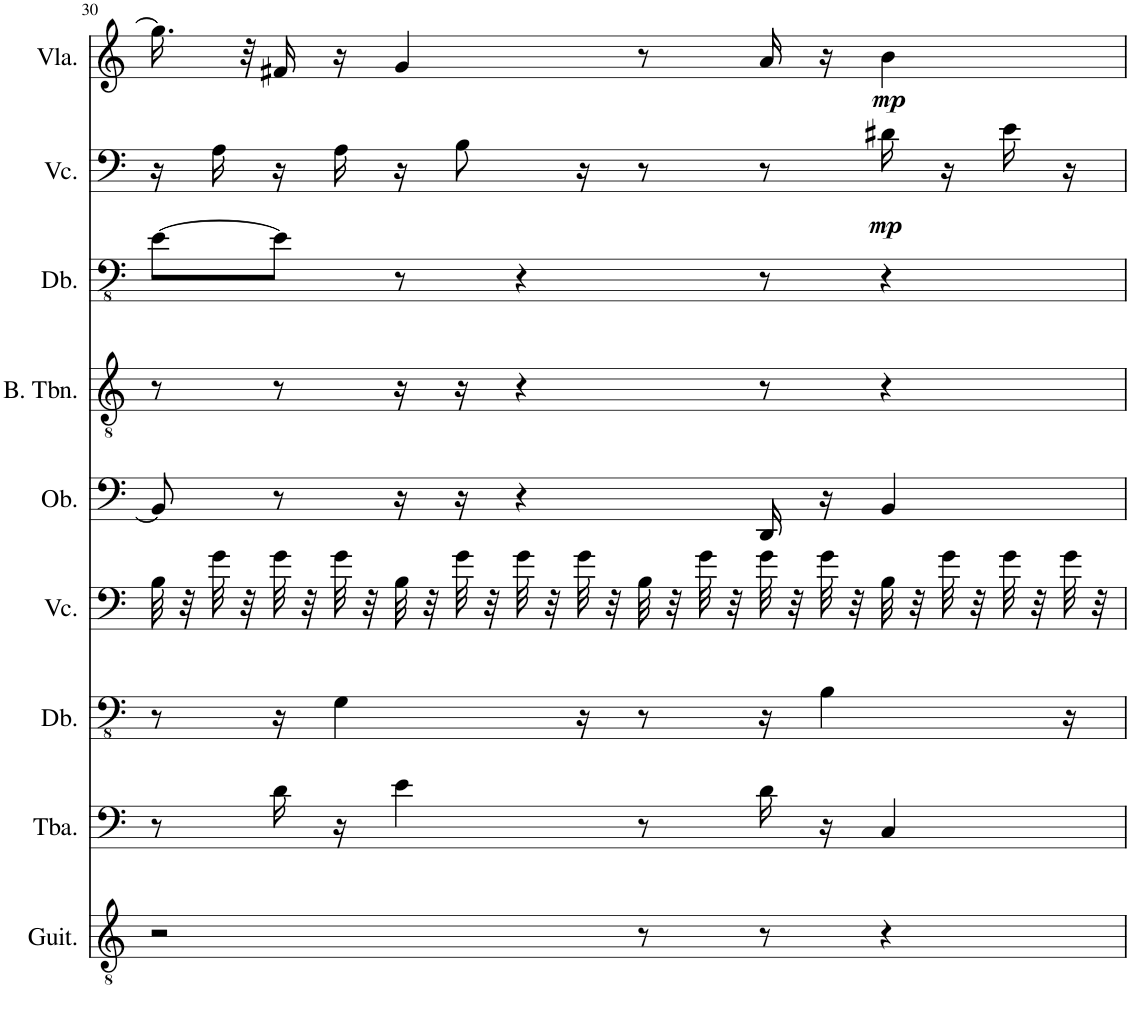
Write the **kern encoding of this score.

**kern	**kern	**kern	**kern	**kern	**kern	**kern	**kern	**dynam	**kern	**dynam
*part9	*part8	*part7	*part6	*part5	*part4	*part3	*part2	*part2	*part1	*part1
*staff9	*staff8	*staff7	*staff6	*staff5	*staff4	*staff3	*staff2	*staff2	*staff1	*staff1
*I"Classical Guitar	*I"Tuba	*I"Double Bass	*I"Violoncello	*I"Oboe	*I"Bass Trombone	*I"Double Bass	*I"Violoncello	*	*I"Viola	*
*I'Guit.	*I'Tba.	*I'Db.	*I'Vc.	*I'Ob.	*I'B. Tbn.	*I'Db.	*I'Vc.	*	*I'Vla.	*
!!LO:PB:g=z
*clefGv2	*clefF4	*clefFv4	*clefF4	*clefF4	*clefGv2	*clefFv4	*clefF4	*	*clefG2	*
*	*	*Trd7c12	*	*Trd-14c-24	*	*Trd7c12	*	*	*	*
*k[]	*k[]	*k[]	*k[]	*k[]	*k[]	*k[]	*k[]	*	*k[]	*
*M4/4	*M4/4	*M4/4	*M4/4	*M4/4	*M4/4	*M4/4	*M4/4	*	*M4/4	*
=30	=30	=30	=30	=30	=30	=30	=30	=30	=30	=30
2r	8r	8r	32B\	8BB/]	8r	[8E\L	16r	.	16.gg\]	.
.	.	.	32r	.	.	.	.	.	.	.
.	.	.	32g\	.	.	.	16A\	.	.	.
.	.	.	32r	.	.	.	.	.	32r	.
.	16d\	16r	32g\	8r	8r	8E\J]	16r	.	16f#X/	.
.	.	.	32r	.	.	.	.	.	.	.
.	16r	4GG\	32g\	.	.	.	16A\	.	16r	.
.	.	.	32r	.	.	.	.	.	.	.
.	4e\	.	32B\	16r	16r	8r	16r	.	4g/	.
.	.	.	32r	.	.	.	.	.	.	.
.	.	.	32g\	16r	16r	.	8B\	.	.	.
.	.	.	32r	.	.	.	.	.	.	.
.	.	.	32g\	4r	4r	4r	.	.	.	.
.	.	.	32r	.	.	.	.	.	.	.
.	.	16r	32g\	.	.	.	16r	.	.	.
.	.	.	32r	.	.	.	.	.	.	.
8r	8r	8r	32B\	.	.	.	8r	.	8r	.
.	.	.	32r	.	.	.	.	.	.	.
.	.	.	32g\	.	.	.	.	.	.	.
.	.	.	32r	.	.	.	.	.	.	.
8r	16d\	16r	32g\	16DD/	8r	8r	8r	.	16a/	.
.	.	.	32r	.	.	.	.	.	.	.
.	16r	4BB\	32g\	16r	.	.	.	.	16r	.
.	.	.	32r	.	.	.	.	.	.	.
!	!	!	!	!	!	!	!	!LO:DY:b	!	!LO:DY:b
4r	4C/	.	32B\	4BB/	4r	4r	16d#X\	mp	4b\	mp
.	.	.	32r	.	.	.	.	.	.	.
.	.	.	32g\	.	.	.	16r	.	.	.
.	.	.	32r	.	.	.	.	.	.	.
.	.	.	32g\	.	.	.	16e\	.	.	.
.	.	.	32r	.	.	.	.	.	.	.
.	.	16r	32g\	.	.	.	16r	.	.	.
.	.	.	32r	.	.	.	.	.	.	.
=	=	=	=	=	=	=	=	=	=	=
*-	*-	*-	*-	*-	*-	*-	*-	*-	*-	*-
